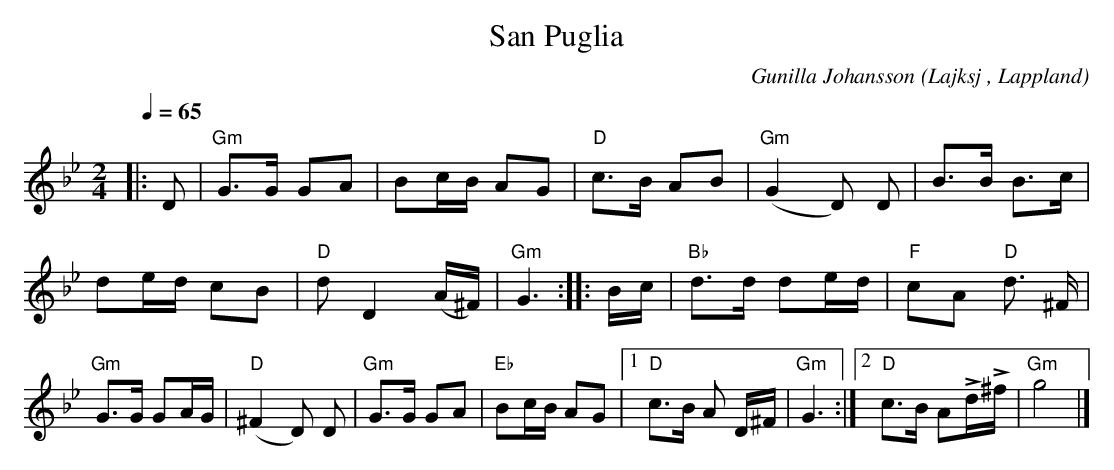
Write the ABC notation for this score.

X:1
T:San Puglia
C:Gunilla Johansson
O:Lajksj , Lappland
Q:1/4=65
M:2/4
L:1/16
K:Gm
|:D2|"Gm"G3G G2A2|B2cB A2G2|"D"c3B A2B2|"Gm"(G4 D2) D2|B3B B3c|d2ed c2B2|"D"d2 D4 (A^F)|"Gm"G6::Bc|"Bb"d3d d2ed|"F"c2A2 "D"d3 ^F|"Gm"G3G G2AG|"D"(^F4 D2) D2|"Gm"G3G G2A2|"Eb"B2cB A2G2|1"D" c3B A2 D^F|"Gm"G6 :|2"D"c3B A2LdL^f|"Gm"g8|]
